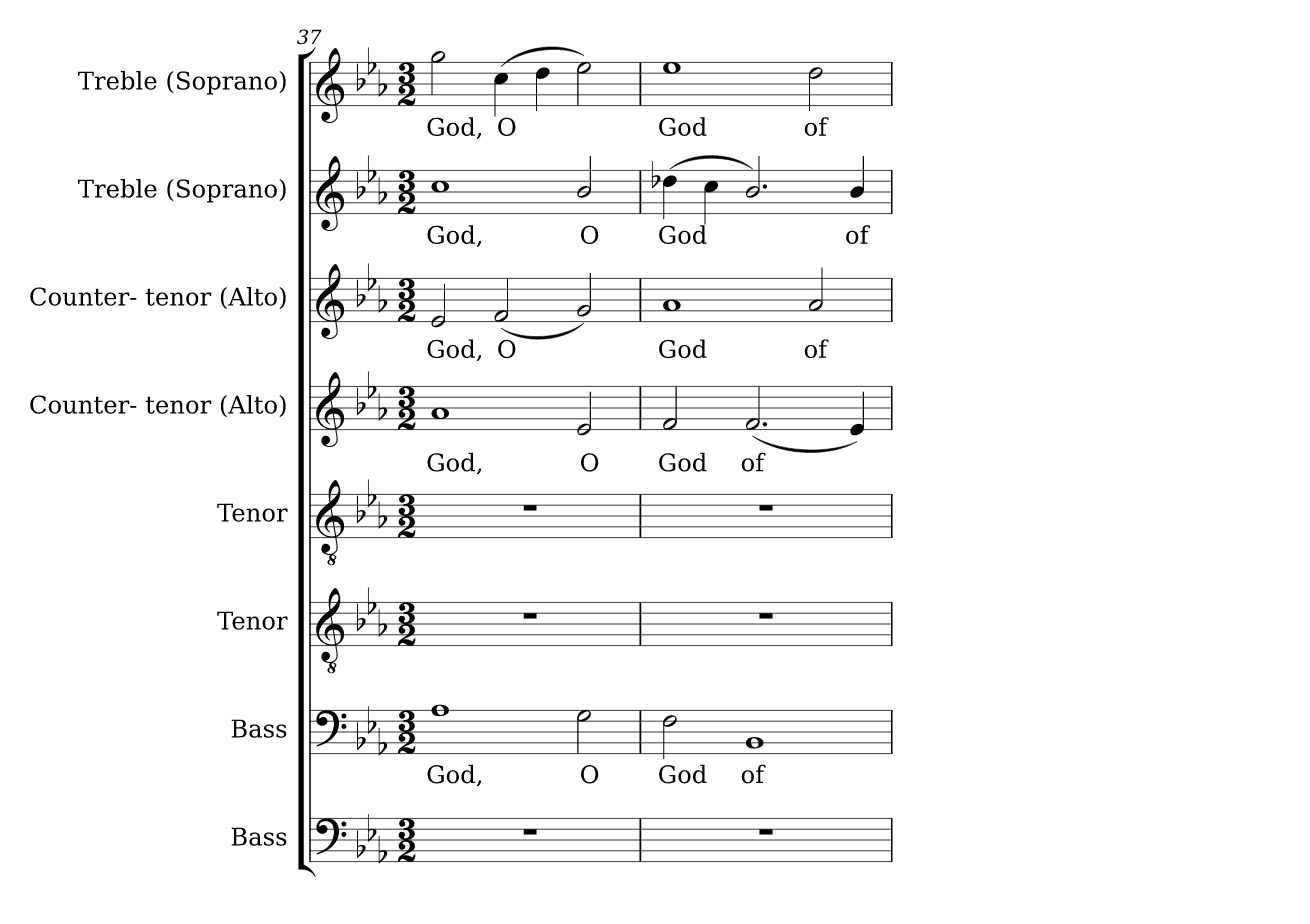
**kern	**kern	**text	**kern	**kern	**kern	**text	**kern	**text	**kern	**text	**kern	**text
*part8	*part7	*part7	*part6	*part5	*part4	*part4	*part3	*part3	*part2	*part2	*part1	*part1
*staff8	*staff7	*staff7	*staff6	*staff5	*staff4	*staff4	*staff3	*staff3	*staff2	*staff2	*staff1	*staff1
*I"Bass	*I"Bass	*	*I"Tenor	*I"Tenor	*I"Counter- tenor (Alto)	*	*I"Counter- tenor (Alto)	*	*I"Treble (Soprano)	*	*I"Treble (Soprano)	*
*I'B.	*I'B.	*	*I'T.	*I'T.	*I'A.	*	*I'A.	*	*I'S.	*	*I'S.	*
*clefF4	*clefF4	*	*clefGv2	*clefGv2	*clefG2	*	*clefG2	*	*clefG2	*	*clefG2	*
*	*	*	*ITrd7c12	*ITrd7c12	*	*	*	*	*	*	*	*
*k[b-e-a-]	*k[b-e-a-]	*	*k[b-e-a-]	*k[b-e-a-]	*k[b-e-a-]	*	*k[b-e-a-]	*	*k[b-e-a-]	*	*k[b-e-a-]	*
*E-:	*E-:	*	*E-:	*E-:	*E-:	*	*E-:	*	*E-:	*	*E-:	*
*M3/2	*M3/2	*	*M3/2	*M3/2	*M3/2	*	*M3/2	*	*M3/2	*	*M3/2	*
=37	=37	=37	=37	=37	=37	=37	=37	=37	=37	=37	=37	=37
!LO:N:vis=1	!	!	!	!	!	!	!	!	!	!	!	!
!	!	!LO:LY:b:color=#000000	!LO:N:vis=1	!LO:N:vis=1	!	!	!	!	!	!	!	!
!	!	!	!	!	!	!LO:LY:b:color=#000000	!	!	!	!	!	!
!	!	!	!	!	!	!	!	!LO:LY:b:color=#000000	!	!	!	!
!	!	!	!	!	!	!	!	!	!	!LO:LY:b:color=#000000	!	!
!	!	!	!	!	!	!	!	!	!	!	!	!LO:LY:b:color=#000000
1.r	1A-i	God,	1.r	1.r	1a-i	God,	2e-i/	God,	1cci	God,	2ggi\	God,
!	!	!	!	!	!	!	!	!LO:LY:b:color=#000000	!	!	!	!
!	!	!	!	!	!	!	!	!	!	!	!	!LO:LY:b:color=#000000
.	.	.	.	.	.	.	(2fi/	O	.	.	(4cci\	O
.	.	.	.	.	.	.	.	.	.	.	4ddi\	.
!	!	!LO:LY:b:color=#000000	!	!	!	!	!	!	!	!	!	!
!	!	!	!	!	!	!LO:LY:b:color=#000000	!	!	!	!	!	!
!	!	!	!	!	!	!	!	!	!	!LO:LY:b:color=#000000	!	!
.	2Gi\	O	.	.	2e-i/	O	2gi/)	.	2b-i/	O	2ee-i\)	.
=38	=38	=38	=38	=38	=38	=38	=38	=38	=38	=38	=38	=38
!LO:N:vis=1	!	!	!	!	!	!	!	!	!	!	!	!
!	!	!LO:LY:b:color=#000000	!LO:N:vis=1	!LO:N:vis=1	!	!	!	!	!	!	!	!
!	!	!	!	!	!	!LO:LY:b:color=#000000	!	!	!	!	!	!
!	!	!	!	!	!	!	!	!LO:LY:b:color=#000000	!	!	!	!
!	!	!	!	!	!	!	!	!	!	!LO:LY:b:color=#000000	!	!
!	!	!	!	!	!	!	!	!	!	!	!	!LO:LY:b:color=#000000
1.r	2Fi\	God	1.r	1.r	2fi/	God	1a-i	God	(4dd-Xi\	God	1ee-i	God
.	.	.	.	.	.	.	.	.	4cci\	.	.	.
!	!	!LO:LY:b:color=#000000	!	!	!	!	!	!	!	!	!	!
!	!	!	!	!	!	!LO:LY:b:color=#000000	!	!	!	!	!	!
.	1BB-i	of	.	.	(2.fi/	of	.	.	2.b-i/)	.	.	.
!	!	!	!	!	!	!	!	!LO:LY:b:color=#000000	!	!	!	!
!	!	!	!	!	!	!	!	!	!	!	!	!LO:LY:b:color=#000000
.	.	.	.	.	.	.	2a-i/	of	.	.	2ddi\	of
!	!	!	!	!	!	!	!	!	!	!LO:LY:b:color=#000000	!	!
.	.	.	.	.	4e-i/)	.	.	.	4b-i/	of	.	.
=	=	=	=	=	=	=	=	=	=	=	=	=
*-	*-	*-	*-	*-	*-	*-	*-	*-	*-	*-	*-	*-
